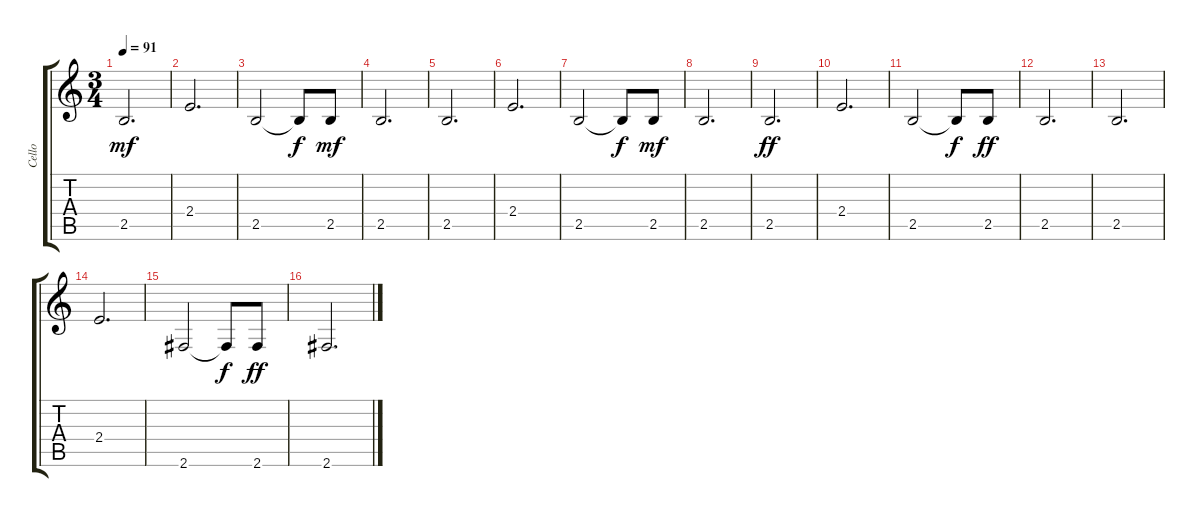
\track ("Cello" "Cello") {instrument acousticguitarsteel}
\staff {score tabs}
\tuning (E4 B3 G3 D3 A2 E2) {hide}
\ts (3 4)
\tempo 91
\clef g2
\ks c
2.5.2{d dy mf} |
2.4.2{d} |
2.5.2 2.5{t}.8{dy f} 2.5.8{dy mf} |
2.5.2{d} |
2.5.2{d} |
2.4.2{d} |
2.5.2 2.5{t}.8{dy f} 2.5.8{dy mf} |
2.5.2{d} |
2.5.2{d dy ff} |
2.4.2{d} |
2.5.2 2.5{t}.8{dy f} 2.5.8{dy ff} |
2.5.2{d} |
2.5.2{d} |
2.4.2{d} |
2.6.2 2.6{t}.8{dy f} 2.6.8{dy ff} |
2.6.2{d}
